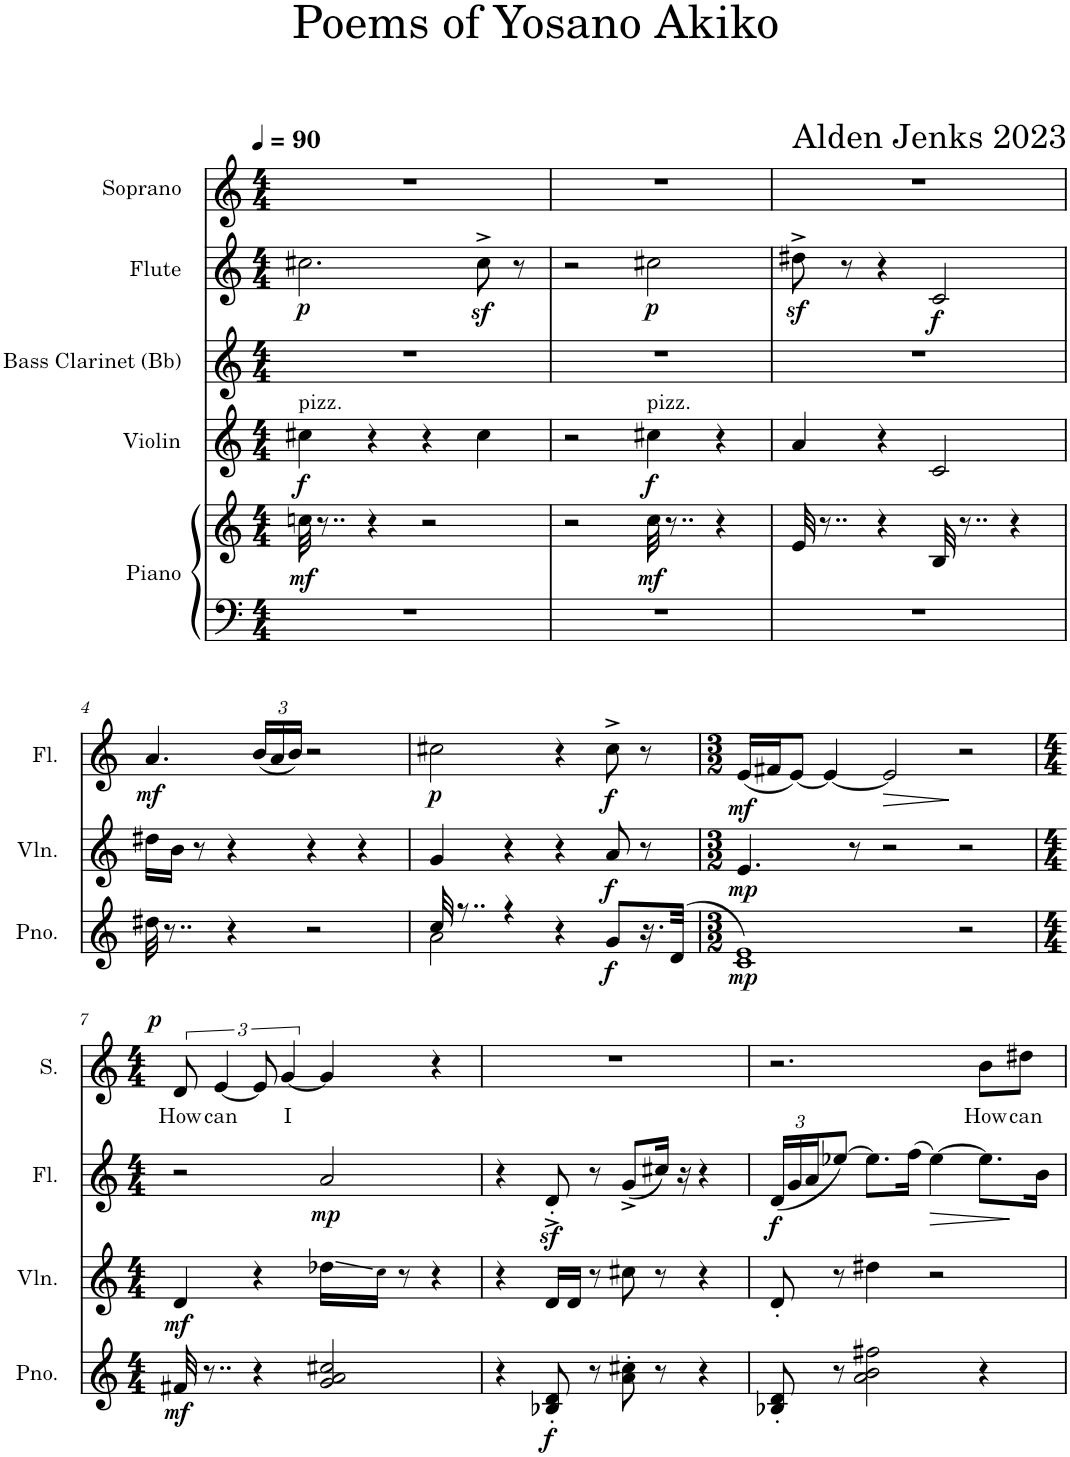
**kern	**kern	**dynam	**kern	**dynam	**kern	**kern	**dynam	**kern	**text	**dynam
*part5	*part5	*part5	*part4	*part4	*part3	*part2	*part2	*part1	*part1	*part1
*staff6	*staff5	*staff5/6	*staff4	*staff4	*staff3	*staff2	*staff2	*staff1	*staff1	*staff1
*I"Piano	*	*	*I"Violin	*	*I"Bass Clarinet (Bb)	*I"Flute	*	*I"Soprano	*	*
*I'Pno.	*	*	*I'Vln.	*	*I'B. Cl.	*I'Fl.	*	*I'S.	*	*
*clefF4	*clefG2	*	*clefG2	*	*clefG2	*clefG2	*	*clefG2	*	*
*	*	*	*	*	*Trd8c14	*	*	*	*	*
*k[]	*k[]	*	*k[]	*	*k[]	*k[]	*	*k[]	*	*
*M4/4	*M4/4	*	*M4/4	*	*M4/4	*M4/4	*	*M4/4	*	*
*MM90	*MM90	*	*MM90	*	*MM90	*MM90	*	*MM90	*	*
=1	=1	=1	=1	=1	=1	=1	=1	=1	=1	=1
!	!	!	!LO:TX:a:t=pizz.	!	!	!	!	!	!	!
!	!	!LO:DY:b	!	!LO:DY:b	!	!	!LO:DY:b	!	!	!
1r	32ccn\	mf	4cc#X\	f	1r	2.cc#X\	p	1r	.	.
.	8..r	.	.	.	.	.	.	.	.	.
.	4r	.	4r	.	.	.	.	.	.	.
.	2r	.	4r	.	.	.	.	.	.	.
.	.	.	4cc#\	.	.	8cc#z<^\	.	.	.	.
.	.	.	.	.	.	8r	.	.	.	.
=2	=2	=2	=2	=2	=2	=2	=2	=2	=2	=2
1r	2r	.	2r	.	1r	2r	.	1r	.	.
!	!	!	!LO:TX:a:t=pizz.	!	!	!	!	!	!	!
!	!	!LO:DY:b	!	!LO:DY:b	!	!	!LO:DY:b	!	!	!
.	32cc\	mf	4cc#X\	f	.	2cc#X\	p	.	.	.
.	8..r	.	.	.	.	.	.	.	.	.
.	4r	.	4r	.	.	.	.	.	.	.
=3	=3	=3	=3	=3	=3	=3	=3	=3	=3	=3
!	!	!	!	!	!	!	!	!LO:TX:a:t=Alden Jenks 2023	!	!
1r	32e/	.	4a/	.	1r	8dd#Xz<^\	.	1r	.	.
.	8..r	.	.	.	.	.	.	.	.	.
.	.	.	.	.	.	8r	.	.	.	.
.	4r	.	4r	.	.	4r	.	.	.	.
!	!	!	!	!	!	!	!LO:DY:b	!	!	!
.	32B/	.	2c/	.	.	2c/	f	.	.	.
.	8..r	.	.	.	.	.	.	.	.	.
.	4r	.	.	.	.	.	.	.	.	.
!!LO:LB:g=z
=4	=4	=4	=4	=4	=4	=4	=4	=4	=4	=4
!	!	!	!	!	!	!	!LO:DY:b	!	!	!
1r	32dd#X\	.	16dd#X\LL	.	1r	4.a/	mf	1r	.	.
.	8..r	.	.	.	.	.	.	.	.	.
.	.	.	16b\JJ	.	.	.	.	.	.	.
.	.	.	8r	.	.	.	.	.	.	.
.	4r	.	4r	.	.	.	.	.	.	.
*	*	*	*	*	*	*Xbrackettup	*	*	*	*
.	.	.	.	.	.	(24b/LL	.	.	.	.
.	.	.	.	.	.	24a/	.	.	.	.
.	.	.	.	.	.	24b/JJ)	.	.	.	.
.	2r	.	4r	.	.	2r	.	.	.	.
.	.	.	4r	.	.	.	.	.	.	.
=5	=5	=5	=5	=5	=5	=5	=5	=5	=5	=5
*	*^	*	*	*	*	*	*	*	*	*
!	!	!	!	!	!	!	!	!LO:DY:b	!	!	!
1r	32cc/	2a\	.	4g/	.	1r	2cc#X\	p	1r	.	.
.	8..r	.	.	.	.	.	.	.	.	.	.
.	4r	.	.	4r	.	.	.	.	.	.	.
.	4r	2ryy	.	4r	.	.	4r	.	.	.	.
!	!	!	!LO:DY:b	!	!LO:DY:b	!	!	!LO:DY:b	!	!	!
.	8g/L	.	f	8a/	f	.	8cc#^\	f	.	.	.
.	16.r	.	.	8r	.	.	8r	.	.	.	.
.	(>32d/JJk	.	.	.	.	.	.	.	.	.	.
*	*v	*v	*	*	*	*	*	*	*	*	*
=6	=6	=6	=6	=6	=6	=6	=6	=6	=6	=6
*M3/2	*M3/2	*	*M3/2	*	*M3/2	*M3/2	*	*M3/2	*	*
!	!	!LO:DY:b	!	!LO:DY:b	!	!	!LO:DY:b	!	!	!
1.r	1c 1e)	mp	4.e/	mp	1.r	(16e/LL	mf	1.r	.	.
.	.	.	.	.	.	16f#X/J	.	.	.	.
.	.	.	.	.	.	[8e/J)	.	.	.	.
.	.	.	.	.	.	4e/_	.	.	.	.
.	.	.	8r	.	.	.	.	.	.	.
!	!	!	!	!	!	!	!LO:HP:b	!	!	!
.	.	.	2r	.	.	2e/]	>	.	.	.
.	2r	.	2r	.	.	2r	]	.	.	.
!!LO:LB:g=z
=7	=7	=7	=7	=7	=7	=7	=7	=7	=7	=7
*M4/4	*M4/4	*	*M4/4	*	*M4/4	*M4/4	*	*M4/4	*	*
!	!	!LO:DY:b	!	!LO:DY:b	!	!	!	!	!LO:LY:b	!LO:DY:a
1r	32f#X/	mf	4d/	mf	1r	2r	.	12d/	How	p
.	8..r	.	.	.	.	.	.	.	.	.
!	!	!	!	!	!	!	!	!	!LO:LY:b	!
.	.	.	.	.	.	.	.	[6e/	can	.
.	4r	.	4r	.	.	.	.	12e/]	.	.
!	!	!	!	!	!	!	!	!	!LO:LY:b	!
.	.	.	.	.	.	.	.	[6g/	I	.
!	!	!	!	!	!	!	!LO:DY:b	!	!	!
.	2g/ 2a/ 2cc#X/	.	16dd-X\LL	.	.	2a/	mp	4g/]	.	.
.	.	.	16cc!\JJ	.	.	.	.	.	.	.
.	.	.	8r	.	.	.	.	.	.	.
.	.	.	4r	.	.	.	.	4r	.	.
=8	=8	=8	=8	=8	=8	=8	=8	=8	=8	=8
1r	4r	.	4r	.	1r	4r	.	1r	.	.
!	!	!LO:DY:b	!	!	!	!	!	!	!	!
.	8B-X/' 8d/'	f	16d/LL	.	.	8dz<'^/	.	.	.	.
.	.	.	16d/JJ	.	.	.	.	.	.	.
.	8r	.	8r	.	.	8r	.	.	.	.
.	8a\' 8cc#X\'	.	8cc#X\	.	.	(8g^/L	.	.	.	.
.	8r	.	8r	.	.	16cc#X/Jk)	.	.	.	.
.	.	.	.	.	.	16r	.	.	.	.
.	4r	.	4r	.	.	4r	.	.	.	.
=9	=9	=9	=9	=9	=9	=9	=9	=9	=9	=9
!	!	!	!	!	!	!	!LO:DY:b	!	!	!
1r	8B-X/' 8d/'	.	8d'/	.	1r	(24d/LL	f	2.r	.	.
.	.	.	.	.	.	24g/	.	.	.	.
.	.	.	.	.	.	24a/J	.	.	.	.
.	8r	.	8r	.	.	[8ee-X/J)	.	.	.	.
.	2a\ 2b\ 2ff#X\	.	4dd#X\	.	.	8.ee-\L]	.	.	.	.
.	.	.	.	.	.	(16ff\Jk	.	.	.	.
!	!	!	!	!	!	!	!LO:HP:b	!	!	!
.	.	.	2r	.	.	[4ee-\)	>	.	.	.
!	!	!	!	!	!	!	!	!	!LO:LY:b	!
.	4r	.	.	.	.	8.ee-\L]	.	8b\L	How	.
!	!	!	!	!	!	!	!	!	!LO:LY:b	!
.	.	.	.	.	.	.	.	8dd#X\J	can	.
.	.	.	.	.	.	16b\Jk	]	.	.	.
=	=	=	=	=	=	=	=	=	=	=
*-	*-	*-	*-	*-	*-	*-	*-	*-	*-	*-
